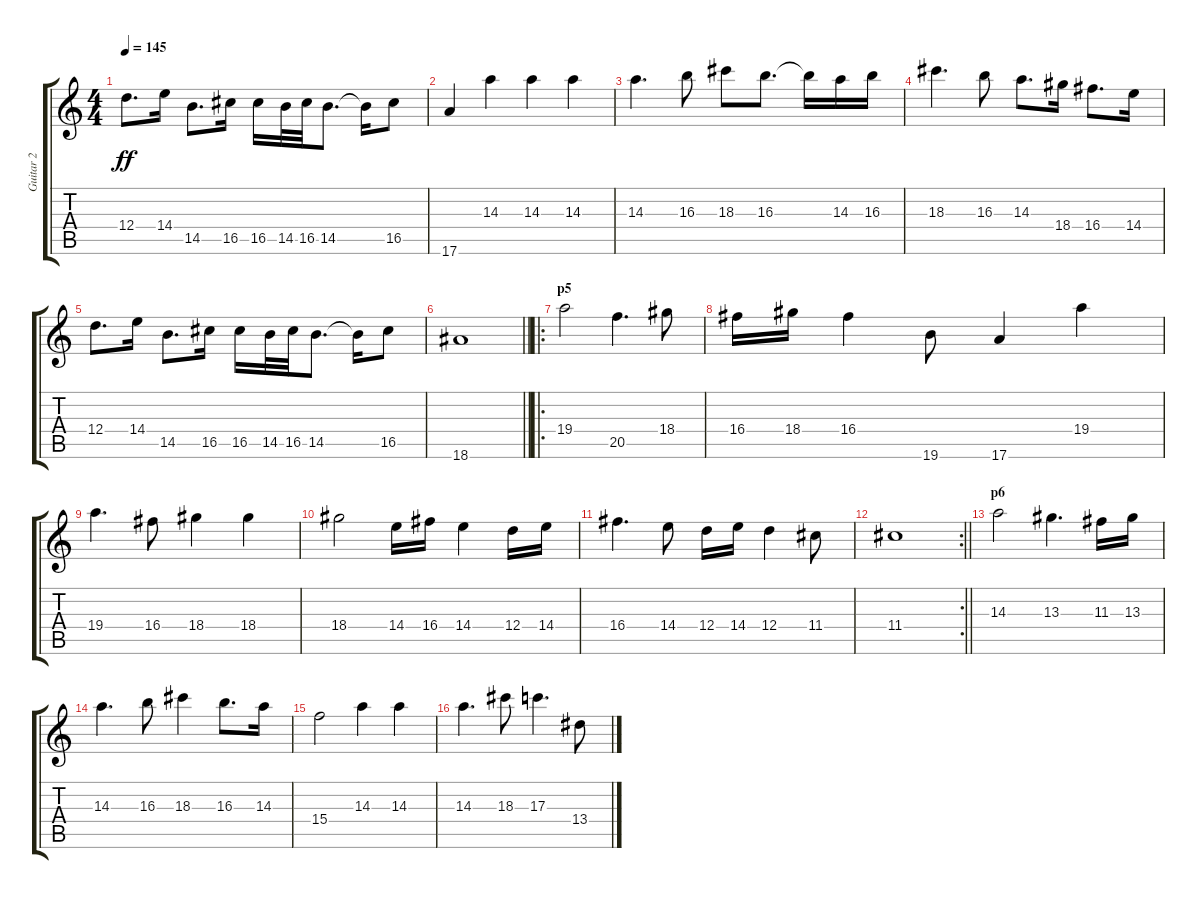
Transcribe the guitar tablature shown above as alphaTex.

\track ("Guitar 2" "Guitar 2") {instrument overdrivenguitar}
\staff {score tabs}
\tuning (E4 B3 G3 D3 A2 E2) {hide}
\ts (4 4)
\tempo 145
\clef g2
\ks c
12.4.8{d dy ff} 14.4.16 14.5.8{d} 16.5.16 16.5.16 14.5.32 16.5.32 14.5.8{d} 14.5{t}.16 16.5.8 |
17.6.4 14.3.4 14.3.4 14.3.4 |
14.3.4{d} 16.3.8 18.3.8 16.3.8{d} 16.3{t}.16 14.3.16 16.3.16 |
18.3.4{d} 16.3.8 14.3.8{d} 18.4.16 16.4.8{d} 14.4.16 |
12.4.8{d} 14.4.16 14.5.8{d} 16.5.16 16.5.16 14.5.32 16.5.32 14.5.8{d} 14.5{t}.16 16.5.8 |
\barLineRight lightlight
18.6.1 |
\ro
\section ("" "p5")
19.4.2 20.5.4{d} 18.4.8 |
16.4.16 18.4.16 16.4.4 19.6.8 17.6.4 19.4.4 |
19.4.4{d} 16.4.8 18.4.4 18.4.4 |
18.4.2 14.4.16 16.4.16 14.4.4 12.4.16 14.4.16 |
16.4.4{d} 14.4.8 12.4.16 14.4.16 12.4.4 11.4.8 |
\rc 2
\barLineRight lightlight
11.4.1 |
\section ("" "p6")
14.3.2 13.3.4{d} 11.3.16 13.3.16 |
14.3.4{d} 16.3.8 18.3.4 16.3.8{d} 14.3.16 |
15.4.2 14.3.4 14.3.4 |
14.3.4{d} 18.3.8 17.3.4{d} 13.4.8
